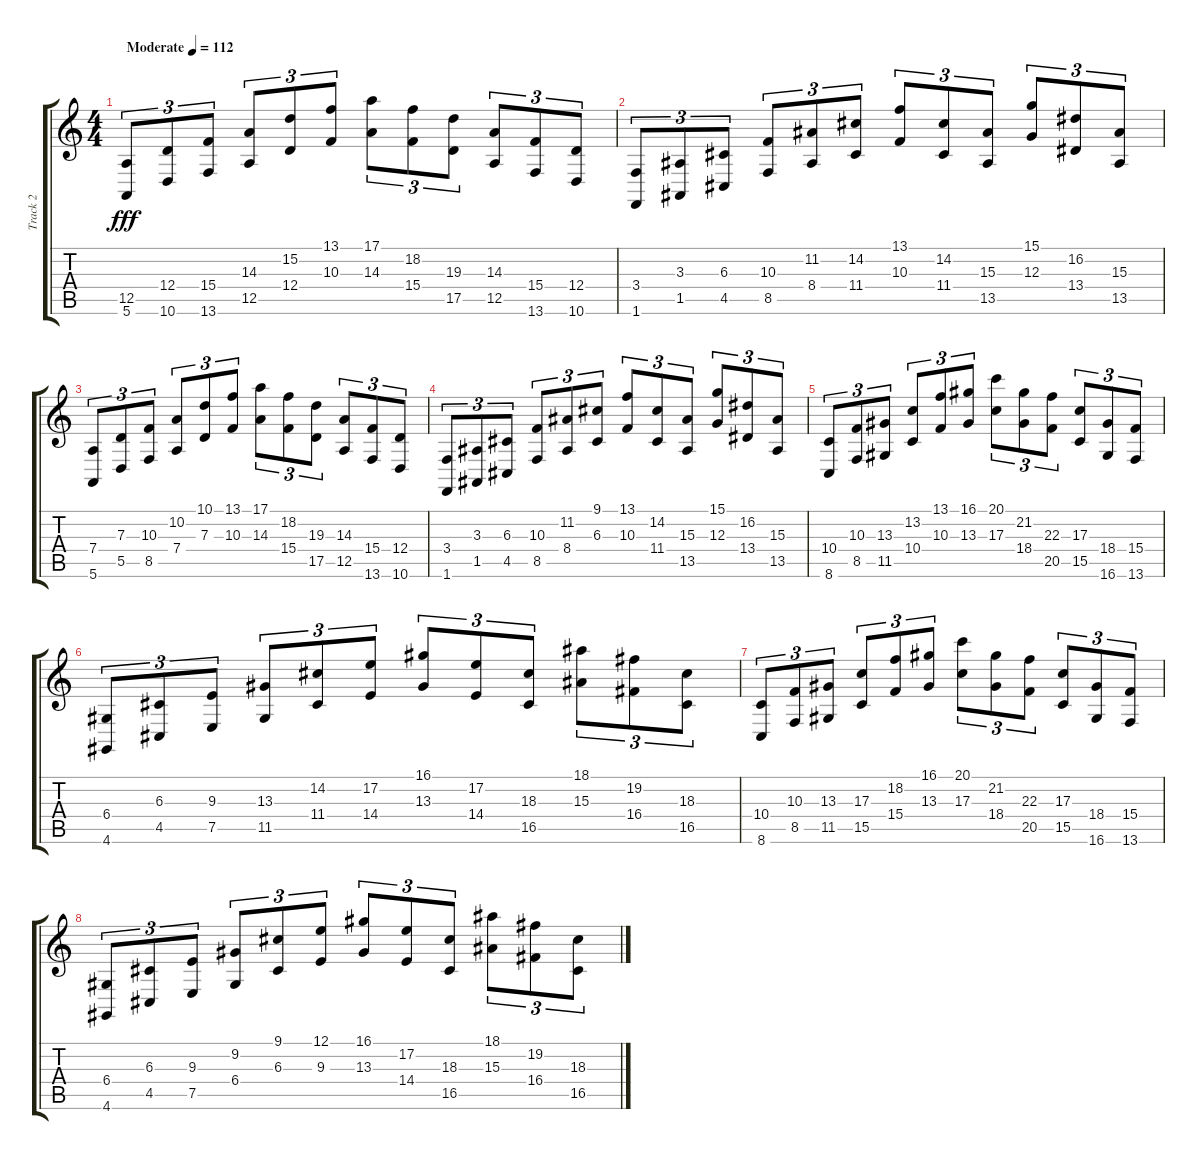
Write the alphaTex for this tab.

\track ("Track 2" "Track 2") {instrument orchestralharp}
\staff {score tabs}
\tuning (E4 B3 G3 D3 A2 E2) {hide}
\ts (4 4)
\tempo (112 "Moderate")
\clef g2
\ks c
(12.5 5.6).8{tu (3 2) dy fff instrument orchestralharp} (12.4 10.6).8{tu (3 2)} (15.4 13.6).8{tu (3 2)} (14.3 12.5).8{tu (3 2)} (15.2 12.4).8{tu (3 2)} (13.1 10.3).8{tu (3 2)} (17.1 14.3).8{tu (3 2)} (18.2 15.4).8{tu (3 2)} (19.3 17.5).8{tu (3 2)} (14.3 12.5).8{tu (3 2)} (15.4 13.6).8{tu (3 2)} (12.4 10.6).8{tu (3 2)} |
(3.4 1.6).8{tu (3 2)} (3.3 1.5).8{tu (3 2)} (6.3 4.5).8{tu (3 2)} (10.3 8.5).8{tu (3 2)} (11.2 8.4).8{tu (3 2)} (14.2 11.4).8{tu (3 2)} (13.1 10.3).8{tu (3 2)} (14.2 11.4).8{tu (3 2)} (15.3 13.5).8{tu (3 2)} (15.1 12.3).8{tu (3 2)} (16.2 13.4).8{tu (3 2)} (15.3 13.5).8{tu (3 2)} |
(7.4 5.6).8{tu (3 2)} (7.3 5.5).8{tu (3 2)} (10.3 8.5).8{tu (3 2)} (10.2 7.4).8{tu (3 2)} (10.1 7.3).8{tu (3 2)} (13.1 10.3).8{tu (3 2)} (17.1 14.3).8{tu (3 2)} (18.2 15.4).8{tu (3 2)} (19.3 17.5).8{tu (3 2)} (14.3 12.5).8{tu (3 2)} (15.4 13.6).8{tu (3 2)} (12.4 10.6).8{tu (3 2)} |
(3.4 1.6).8{tu (3 2)} (3.3 1.5).8{tu (3 2)} (6.3 4.5).8{tu (3 2)} (10.3 8.5).8{tu (3 2)} (11.2 8.4).8{tu (3 2)} (9.1 6.3).8{tu (3 2)} (13.1 10.3).8{tu (3 2)} (14.2 11.4).8{tu (3 2)} (15.3 13.5).8{tu (3 2)} (15.1 12.3).8{tu (3 2)} (16.2 13.4).8{tu (3 2)} (15.3 13.5).8{tu (3 2)} |
(10.4 8.6).8{tu (3 2)} (10.3 8.5).8{tu (3 2)} (13.3 11.5).8{tu (3 2)} (13.2 10.4).8{tu (3 2)} (13.1 10.3).8{tu (3 2)} (16.1 13.3).8{tu (3 2)} (20.1 17.3).8{tu (3 2)} (21.2 18.4).8{tu (3 2)} (22.3 20.5).8{tu (3 2)} (17.3 15.5).8{tu (3 2)} (18.4 16.6).8{tu (3 2)} (15.4 13.6).8{tu (3 2)} |
(6.4 4.6).8{tu (3 2)} (6.3 4.5).8{tu (3 2)} (9.3 7.5).8{tu (3 2)} (13.3 11.5).8{tu (3 2)} (14.2 11.4).8{tu (3 2)} (17.2 14.4).8{tu (3 2)} (16.1 13.3).8{tu (3 2)} (17.2 14.4).8{tu (3 2)} (18.3 16.5).8{tu (3 2)} (18.1 15.3).8{tu (3 2)} (19.2 16.4).8{tu (3 2)} (18.3 16.5).8{tu (3 2)} |
(10.4 8.6).8{tu (3 2)} (10.3 8.5).8{tu (3 2)} (13.3 11.5).8{tu (3 2)} (17.3 15.5).8{tu (3 2)} (18.2 15.4).8{tu (3 2)} (16.1 13.3).8{tu (3 2)} (20.1 17.3).8{tu (3 2)} (21.2 18.4).8{tu (3 2)} (22.3 20.5).8{tu (3 2)} (17.3 15.5).8{tu (3 2)} (18.4 16.6).8{tu (3 2)} (15.4 13.6).8{tu (3 2)} |
(6.4 4.6).8{tu (3 2)} (6.3 4.5).8{tu (3 2)} (9.3 7.5).8{tu (3 2)} (9.2 6.4).8{tu (3 2)} (9.1 6.3).8{tu (3 2)} (12.1 9.3).8{tu (3 2)} (16.1 13.3).8{tu (3 2)} (17.2 14.4).8{tu (3 2)} (18.3 16.5).8{tu (3 2)} (18.1 15.3).8{tu (3 2)} (19.2 16.4).8{tu (3 2)} (18.3 16.5).8{tu (3 2)}
